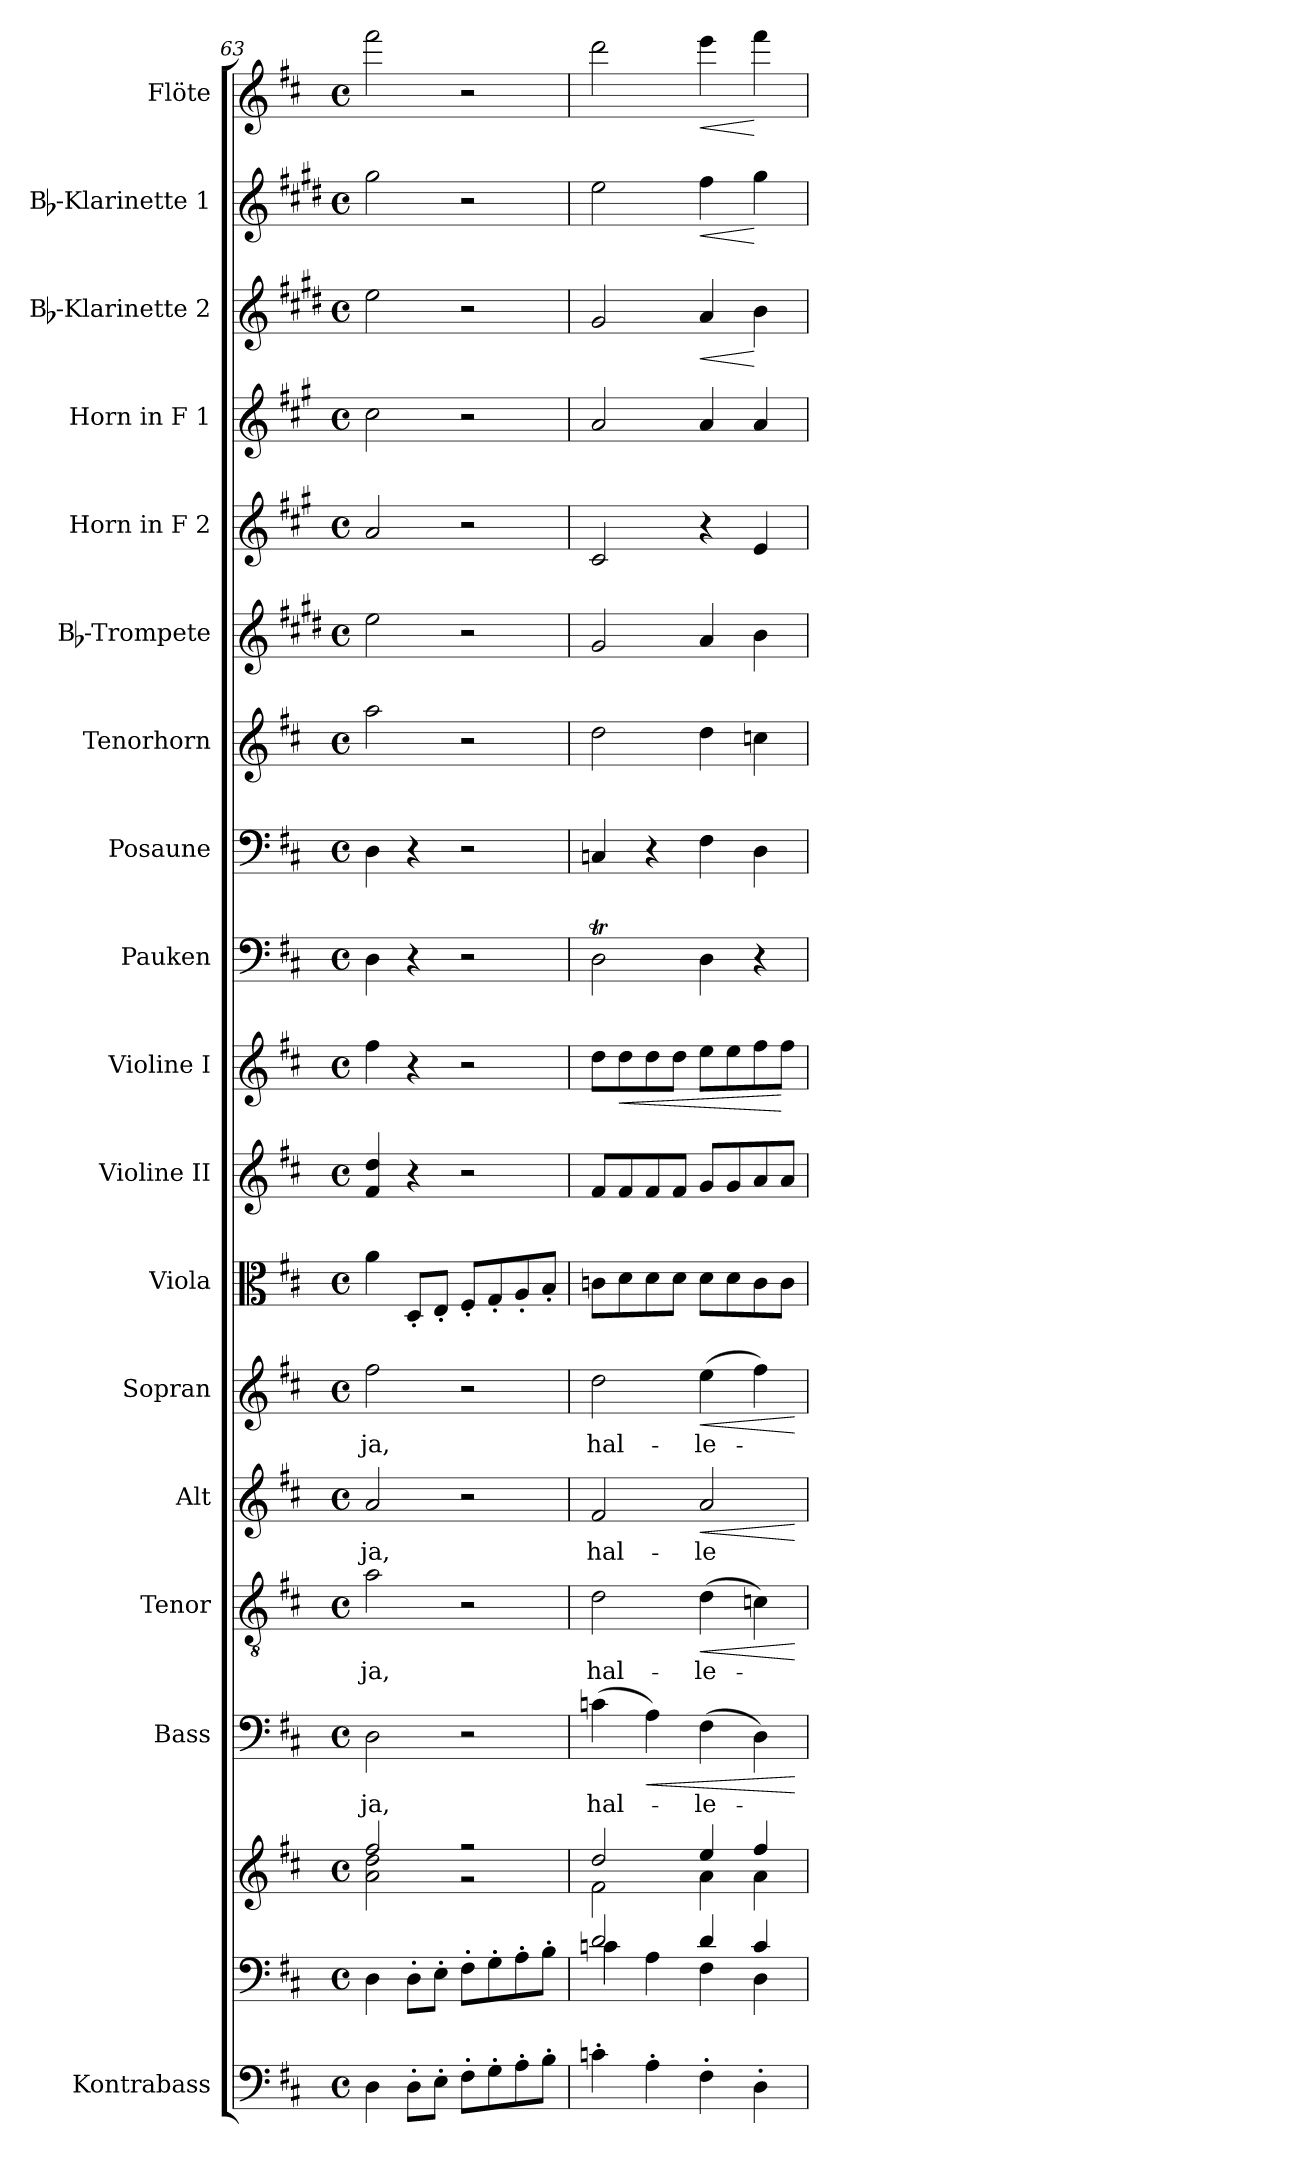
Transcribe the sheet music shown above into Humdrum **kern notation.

**kern	**kern	**kern	**kern	**text	**dynam	**kern	**text	**dynam	**kern	**text	**dynam	**kern	**text	**dynam	**kern	**kern	**kern	**dynam	**kern	**kern	**kern	**kern	**kern	**kern	**kern	**dynam	**kern	**dynam	**kern	**dynam
*part18	*part17	*part17	*part16	*part16	*part16	*part15	*part15	*part15	*part14	*part14	*part14	*part13	*part13	*part13	*part12	*part11	*part10	*part10	*part9	*part8	*part7	*part6	*part5	*part4	*part3	*part3	*part2	*part2	*part1	*part1
*staff19	*staff18	*staff17	*staff16	*staff16	*staff16	*staff15	*staff15	*staff15	*staff14	*staff14	*staff14	*staff13	*staff13	*staff13	*staff12	*staff11	*staff10	*staff10	*staff9	*staff8	*staff7	*staff6	*staff5	*staff4	*staff3	*staff3	*staff2	*staff2	*staff1	*staff1
*I"Kontrabass	*	*	*I"Bass	*	*	*I"Tenor	*	*	*I"Alt	*	*	*I"Sopran	*	*	*I"Viola	*I"Violine II	*I"Violine I	*	*I"Pauken	*I"Posaune	*I"Tenorhorn	*I"Bb-Trompete	*I"Horn in F 2	*I"Horn in F 1	*I"Bb-Klarinette 2	*	*I"Bb-Klarinette 1	*	*I"Flöte	*
*I'Kb.	*	*	*I'B.	*	*	*I'T.	*	*	*I'A.	*	*	*I'S.	*	*	*I'Vla.	*I'Vl. II	*I'Vl. I	*	*I'Pk.	*I'Pos.	*I'T. Hrn.	*I'Bb Trp.	*	*	*I'Bb Kl. 2	*	*I'Bb Kl. 1	*	*I'Fl.	*
!!LO:PB:g=z
*clefF4	*clefF4	*clefG2	*clefF4	*	*	*clefGv2	*	*	*clefG2	*	*	*clefG2	*	*	*clefC3	*clefG2	*clefG2	*	*clefF4	*clefF4	*clefG2	*clefG2	*clefG2	*clefG2	*clefG2	*	*clefG2	*	*clefG2	*
*ITrd7c12	*	*	*	*	*	*	*	*	*	*	*	*	*	*	*	*	*	*	*	*	*ITrd8c14	*ITrd1c2	*ITrd4c7	*ITrd4c7	*ITrd1c2	*	*ITrd1c2	*	*	*
*k[f#c#]	*k[f#c#]	*k[f#c#]	*k[f#c#]	*	*	*k[f#c#]	*	*	*k[f#c#]	*	*	*k[f#c#]	*	*	*k[f#c#]	*k[f#c#]	*k[f#c#]	*	*k[f#c#]	*k[f#c#]	*k[f#c#]	*k[f#c#]	*k[f#c#]	*k[f#c#]	*k[f#c#]	*	*k[f#c#]	*	*k[f#c#]	*
*D:	*D:	*D:	*D:	*	*	*D:	*	*	*D:	*	*	*D:	*	*	*D:	*D:	*D:	*	*D:	*D:	*D:	*D:	*D:	*D:	*D:	*	*D:	*	*D:	*
*M4/4	*M4/4	*M4/4	*M4/4	*	*	*M4/4	*	*	*M4/4	*	*	*M4/4	*	*	*M4/4	*M4/4	*M4/4	*	*M4/4	*M4/4	*M4/4	*M4/4	*M4/4	*M4/4	*M4/4	*	*M4/4	*	*M4/4	*
*met(c)	*met(c)	*met(c)	*met(c)	*	*	*met(c)	*	*	*met(c)	*	*	*met(c)	*	*	*met(c)	*met(c)	*met(c)	*	*met(c)	*met(c)	*met(c)	*met(c)	*met(c)	*met(c)	*met(c)	*	*met(c)	*	*met(c)	*
=63	=63	=63	=63	=63	=63	=63	=63	=63	=63	=63	=63	=63	=63	=63	=63	=63	=63	=63	=63	=63	=63	=63	=63	=63	=63	=63	=63	=63	=63	=63
*	*	*^	*	*	*	*	*	*	*	*	*	*	*	*	*	*	*	*	*	*	*	*	*	*	*	*	*	*	*	*
!	!	!	!	!	!LO:LY:b	!	!	!LO:LY:b	!	!	!LO:LY:b	!	!	!LO:LY:b	!	!	!	!	!	!	!	!	!	!	!	!	!	!	!	!	!
4DD\	4D\	2ff#/	2a\ 2dd\	2D\	-ja,	.	2a\	-ja,	.	2a/	-ja,	.	2ff#\	-ja,	.	4a\	4f#/ 4dd/	4ff#\	.	4D\	4D\	2a\	2dd\	2d/	2f#\	2dd\	.	2ff#\	.	2fff#\	.
8DD'>\L	8D'>\L	.	.	.	.	.	.	.	.	.	.	.	.	.	.	8D'</L	4r	4r	.	4r	4r	.	.	.	.	.	.	.	.	.	.
8EE'>\J	8E'>\J	.	.	.	.	.	.	.	.	.	.	.	.	.	.	8E'</J	.	.	.	.	.	.	.	.	.	.	.	.	.	.	.
8FF#'>\L	8F#'>\L	2r	2r	2r	.	.	2r	.	.	2r	.	.	2r	.	.	8F#'</L	2r	2r	.	2r	2r	2r	2r	2r	2r	2r	.	2r	.	2r	.
8GG'>\	8G'>\	.	.	.	.	.	.	.	.	.	.	.	.	.	.	8G'</	.	.	.	.	.	.	.	.	.	.	.	.	.	.	.
8AA'>\	8A'>\	.	.	.	.	.	.	.	.	.	.	.	.	.	.	8A'</	.	.	.	.	.	.	.	.	.	.	.	.	.	.	.
8BB'>\J	8B'>\J	.	.	.	.	.	.	.	.	.	.	.	.	.	.	8B'</J	.	.	.	.	.	.	.	.	.	.	.	.	.	.	.
=64	=64	=64	=64	=64	=64	=64	=64	=64	=64	=64	=64	=64	=64	=64	=64	=64	=64	=64	=64	=64	=64	=64	=64	=64	=64	=64	=64	=64	=64	=64	=64
*	*^	*	*	*	*	*	*	*	*	*	*	*	*	*	*	*	*	*	*	*	*	*	*	*	*	*	*	*	*	*	*
!	!	!	!	!	!	!LO:LY:b	!	!	!LO:LY:b	!	!	!LO:LY:b	!	!	!LO:LY:b	!	!	!	!	!	!	!	!	!	!	!	!	!	!	!	!	!
4Cn'>\	2d/	4cn\	2dd/	2f#\	(>4cn\	hal-	.	2d\	hal-	.	2f#/	hal-	.	2dd\	hal-	.	8cn\L	8f#/L	8dd\L	.	2DT\	4Cn/	2d\	2f#/	2F#/	2d/	2f#/	.	2dd\	.	2ddd\	.
!	!	!	!	!	!	!	!	!	!	!	!	!	!	!	!	!	!	!	!	!LO:HP:b	!	!	!	!	!	!	!	!	!	!	!	!
.	.	.	.	.	.	.	.	.	.	.	.	.	.	.	.	.	8d\	8f#/	8dd\	<	.	.	.	.	.	.	.	.	.	.	.	.
!	!	!	!	!	!	!	!LO:HP:b	!	!	!	!	!	!	!	!	!	!	!	!	!	!	!	!	!	!	!	!	!	!	!	!	!
4AA'>\	.	4A\	.	.	4A\)	.	<	.	.	.	.	.	.	.	.	.	8d\	8f#/	8dd\	.	.	4r	.	.	.	.	.	.	.	.	.	.
.	.	.	.	.	.	.	.	.	.	.	.	.	.	.	.	.	8d\J	8f#/J	8dd\J	.	.	.	.	.	.	.	.	.	.	.	.	.
!	!	!	!	!	!	!LO:LY:b	!	!	!LO:LY:b	!LO:HP:b	!	!LO:LY:b	!LO:HP:b	!	!LO:LY:b	!LO:HP:b	!	!	!	!	!	!	!	!	!	!	!	!LO:HP:b	!	!LO:HP:b	!	!LO:HP:b
4FF#'>\	4d/	4F#\	4ee/	4a\	(>4F#\	-le-	.	(>4d\	-le-	<	2a/	-le-	<	(>4ee\	-le-	<	8d\L	8g/L	8ee\L	.	4DTTT\	4F#\	4d\	4g/	4r	4d/	4g/	<	4ee\	<	4eee\	<
.	.	.	.	.	.	.	.	.	.	.	.	.	.	.	.	.	8d\	8g/	8ee\	.	.	.	.	.	.	.	.	.	.	.	.	.
4DD'>\	4c/	4D\	4ff#/	4a\	4D\)	.	.	4cn\)	.	.	.	.	.	4ff#\)	.	.	8c\	8a/	8ff#\	.	4r	4D\	4cn\	4a\	4A/	4d/	4a\	[	4ff#\	[	4fff#\	[
.	.	.	.	.	.	.	.	.	.	.	.	.	.	.	.	.	8c\J	8a/J	8ff#\J	[	.	.	.	.	.	.	.	.	.	.	.	.
*	*v	*v	*	*	*	*	*	*	*	*	*	*	*	*	*	*	*	*	*	*	*	*	*	*	*	*	*	*	*	*	*	*
*	*	*v	*v	*	*	*	*	*	*	*	*	*	*	*	*	*	*	*	*	*	*	*	*	*	*	*	*	*	*	*	*
.	.	.	.	.	[	.	.	[	.	.	[	.	.	[	.	.	.	.	.	.	.	.	.	.	.	.	.	.	.	.
=	=	=	=	=	=	=	=	=	=	=	=	=	=	=	=	=	=	=	=	=	=	=	=	=	=	=	=	=	=	=
*-	*-	*-	*-	*-	*-	*-	*-	*-	*-	*-	*-	*-	*-	*-	*-	*-	*-	*-	*-	*-	*-	*-	*-	*-	*-	*-	*-	*-	*-	*-
